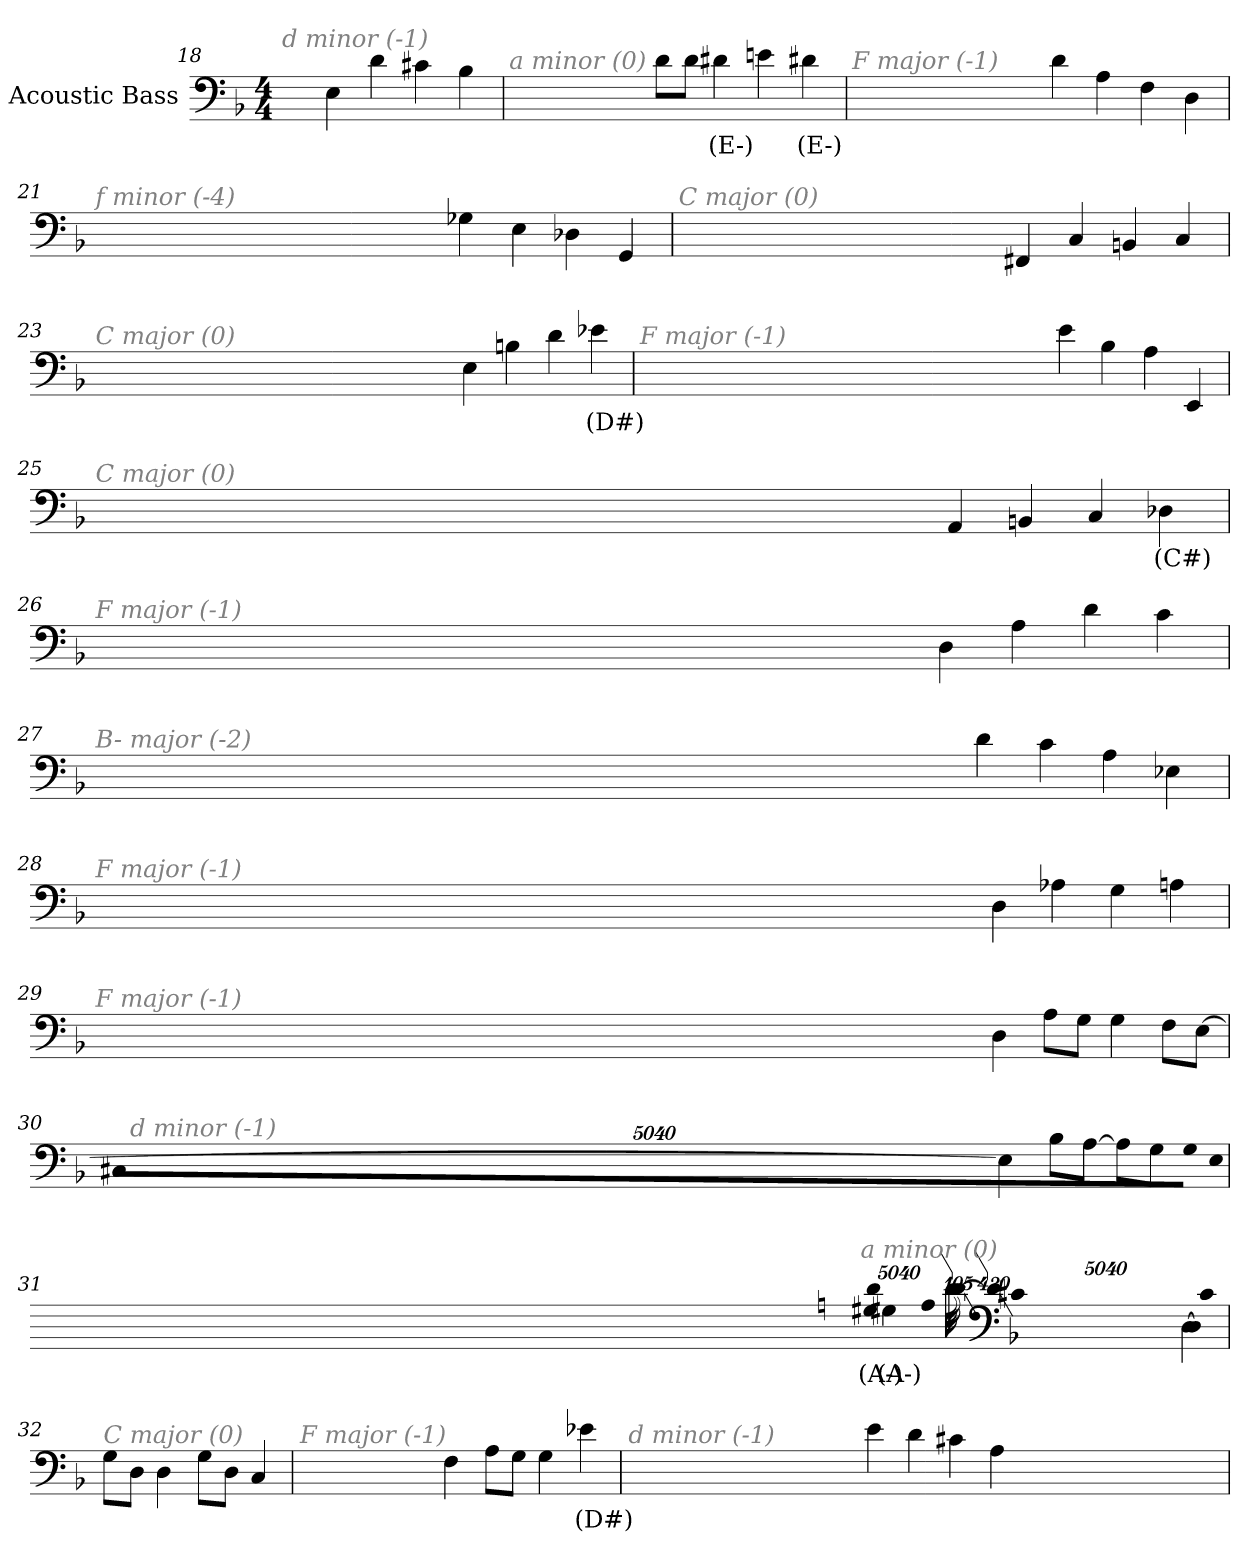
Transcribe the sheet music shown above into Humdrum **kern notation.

**kern	**text
*part1	*part1
*staff1	*staff1
*I"Acoustic Bass	*
*clefF4	*
*ITrd7c12	*
*k[b-]	*
*F:	*
*M4/4	*
=18	=18
!LO:TX:i:color=#808080:t=d minor (-1)	!
4EE	.
4D	.
4C#X	.
4BB-	.
=19	=19
!LO:TX:i:color=#808080:t=a minor (0)	!
8DL	.
8DJ	.
4D#Xi	(E-)
4En	.
4D#Xi	(E-)
=20	=20
!LO:TX:i:color=#808080:t=F major (-1)	!
4D	.
4AA	.
4FF	.
4DD	.
=21	=21
!LO:TX:i:color=#808080:t=f minor (-4)	!
4GG-X	.
4EE	.
4DD-X	.
4GGG	.
=22	=22
!LO:TX:i:color=#808080:t=C major (0)	!
4FFF#X	.
4CC	.
4BBBn	.
4CC	.
=23	=23
!LO:TX:i:color=#808080:t=C major (0)	!
4EE	.
4BBn	.
4D	.
4E-Xi	(D#)
=24	=24
!LO:TX:i:color=#808080:t=F major (-1)	!
4E	.
4BB-	.
4AA	.
4EEE	.
=25	=25
!LO:TX:i:color=#808080:t=C major (0)	!
4AAA	.
4BBBn	.
4CC	.
4DD-Xi	(C#)
=26	=26
!LO:TX:i:color=#808080:t=F major (-1)	!
4DD	.
4AA	.
4D	.
4C	.
=27	=27
!LO:TX:i:color=#808080:t=B- major (-2)	!
4D	.
4C	.
4AA	.
4EE-X	.
=28	=28
!LO:TX:i:color=#808080:t=F major (-1)	!
4DD	.
4AA-X	.
4GG	.
4AAn	.
=29	=29
!LO:TX:i:color=#808080:t=F major (-1)	!
4DD	.
8AAL	.
8GGJ	.
4GG	.
8FFL	.
[8EEJ	.
=30	=30
!LO:TX:i:color=#808080:t=d minor (-1)	!
4EE]	.
8BB-L	.
[8AAJ	.
8AAL]	.
8GGJ	.
!LO:N:vis=8	!
40320%3347GGL	.
!LO:N:vis=8	!
40320%3347EE	.
!LO:N:vis=8	!
40320%3347CC#XJ	.
=31	=31
!LO:TX:i:color=#808080:t=a minor (0)	!
[4DD	.
!LO:N:vis=8	!
40320%3347DDL]	.
!LO:N:vis=8	!
40320%3347C	.
!LO:N:vis=8	!
40320%3347C#XJ	.
!LO:N:vis=1024	!
[13440%13DL	.
16DL_	.
32DL_	.
!LO:N:vis=1024%31	!
13440%407DL]	.
8GG#XiJ	(A-)
!LO:N:vis=8	!
40320%3347AAnL	.
!LO:N:vis=8	!
40320%3347D	.
!LO:N:vis=8	!
40320%3347GG#XiJ	(A-)
=32	=32
!LO:TX:i:color=#808080:t=C major (0)	!
8GGL	.
8DDJ	.
4DD	.
8GGL	.
8DDJ	.
4CC	.
=33	=33
!LO:TX:i:color=#808080:t=F major (-1)	!
4FF	.
8AAL	.
8GGJ	.
4GG	.
4E-Xi	(D#)
=34	=34
!LO:TX:i:color=#808080:t=d minor (-1)	!
4E	.
4D	.
4C#X	.
4AA	.
=	=
*-	*-
